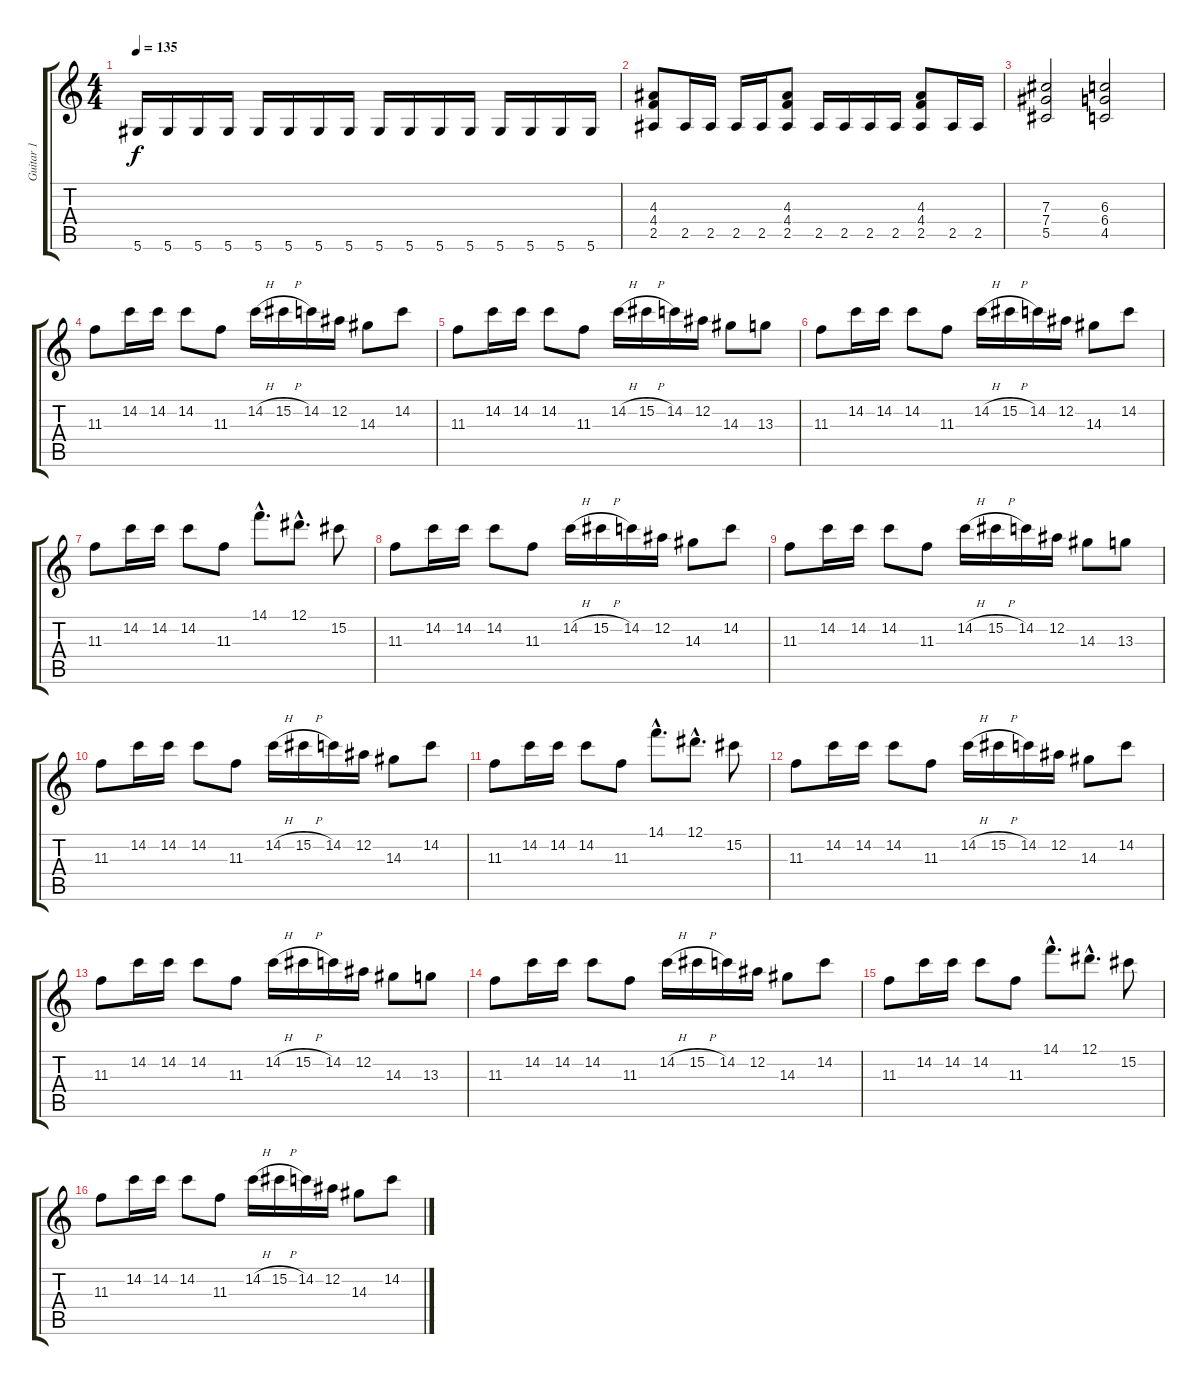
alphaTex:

\track ("Guitar 1" "Guitar 1") {instrument distortionguitar}
\staff {score tabs}
\tuning (Eb4 Bb3 Gb3 Db3 Ab2 Eb2) {hide}
\ts (4 4)
\tempo 135
\clef g2
\ks c
5.6.16{dy f} 5.6.16 5.6.16 5.6.16 5.6.16 5.6.16 5.6.16 5.6.16 5.6.16 5.6.16 5.6.16 5.6.16 5.6.16 5.6.16 5.6.16 5.6.16 |
(4.3 4.4 2.5).8 2.5.16 2.5.16 2.5.16 2.5.16 (4.3 4.4 2.5).8 2.5.16 2.5.16 2.5.16 2.5.16 (4.3 4.4 2.5).8 2.5.16 2.5.16 |
(7.3 7.4 5.5).2 (6.3 6.4 4.5).2 |
11.3.8 14.2.16 14.2.16 14.2.8 11.3.8 14.2{h}.16 15.2{h}.16 14.2.16 12.2.16 14.3.8 14.2.8 |
11.3.8 14.2.16 14.2.16 14.2.8 11.3.8 14.2{h}.16 15.2{h}.16 14.2.16 12.2.16 14.3.8 13.3.8 |
11.3.8 14.2.16 14.2.16 14.2.8 11.3.8 14.2{h}.16 15.2{h}.16 14.2.16 12.2.16 14.3.8 14.2.8 |
11.3.8 14.2.16 14.2.16 14.2.8 11.3.8 14.1{hac}.8{d} 12.1{hac}.8{d} 15.2.8 |
11.3.8 14.2.16 14.2.16 14.2.8 11.3.8 14.2{h}.16 15.2{h}.16 14.2.16 12.2.16 14.3.8 14.2.8 |
11.3.8 14.2.16 14.2.16 14.2.8 11.3.8 14.2{h}.16 15.2{h}.16 14.2.16 12.2.16 14.3.8 13.3.8 |
11.3.8 14.2.16 14.2.16 14.2.8 11.3.8 14.2{h}.16 15.2{h}.16 14.2.16 12.2.16 14.3.8 14.2.8 |
11.3.8 14.2.16 14.2.16 14.2.8 11.3.8 14.1{hac}.8{d} 12.1{hac}.8{d} 15.2.8 |
11.3.8 14.2.16 14.2.16 14.2.8 11.3.8 14.2{h}.16 15.2{h}.16 14.2.16 12.2.16 14.3.8 14.2.8 |
11.3.8 14.2.16 14.2.16 14.2.8 11.3.8 14.2{h}.16 15.2{h}.16 14.2.16 12.2.16 14.3.8 13.3.8 |
11.3.8 14.2.16 14.2.16 14.2.8 11.3.8 14.2{h}.16 15.2{h}.16 14.2.16 12.2.16 14.3.8 14.2.8 |
11.3.8 14.2.16 14.2.16 14.2.8 11.3.8 14.1{hac}.8{d} 12.1{hac}.8{d} 15.2.8 |
11.3.8 14.2.16 14.2.16 14.2.8 11.3.8 14.2{h}.16 15.2{h}.16 14.2.16 12.2.16 14.3.8 14.2.8
